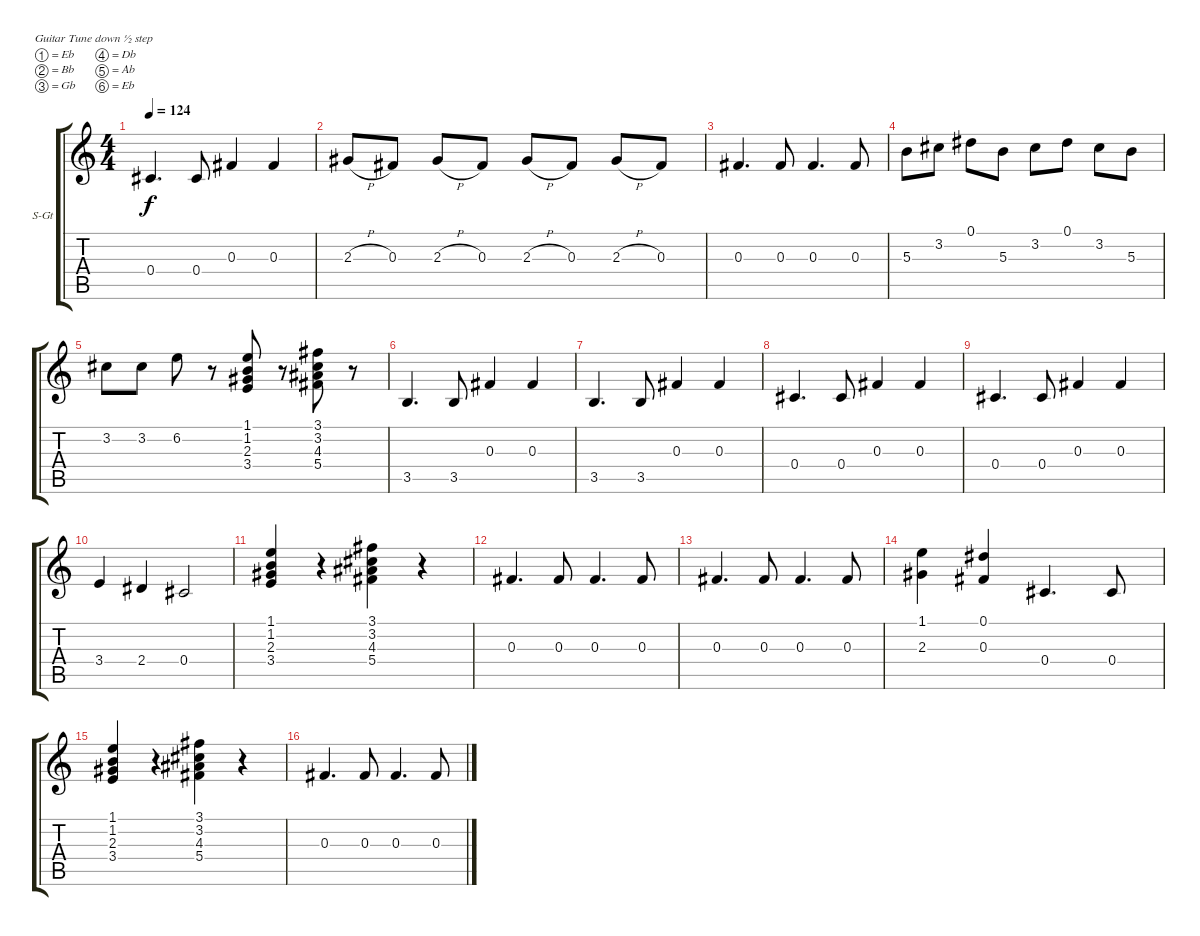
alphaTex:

\bracketExtendMode groupsimilarinstruments
\firstSystemTrackNameOrientation horizontal
\otherSystemsTrackNameOrientation horizontal
\track ("Gt 2" "S-Gt") {instrument acousticguitarsteel}
\staff {score tabs}
\tuning (Eb4 Bb3 Gb3 Db3 Ab2 Eb2)
\ts (4 4)
\tempo 124
\clef g2
\scale
1.03909
\ks c
0.4.4{d dy f} 0.4.8 0.3.4 0.3.4 |
\scale
0.960908 2.3{h}.8 0.3.8 2.3{h}.8 0.3.8 2.3{h}.8 0.3.8 2.3{h}.8 0.3.8 |
\scale
1.03909 0.3.4{d} 0.3.8 0.3.4{d} 0.3.8 |
\scale
0.960908 5.3.8 3.2.8 0.1.8 5.3.8 3.2.8 0.1.8 3.2.8 5.3.8 |
\scale
1.03909 3.2.8 3.2.8 6.2.8 r.8 (1.1 1.2 2.3 3.4).8 r.8 (3.1 3.2 4.3 5.4).8 r.8 |
\scale
0.960908 3.5.4{d} 3.5.8 0.3.4 0.3.4 |
\scale
1.03909 3.5.4{d} 3.5.8 0.3.4 0.3.4 |
\scale
0.960908 0.4.4{d} 0.4.8 0.3.4 0.3.4 |
\scale
1.03909 0.4.4{d} 0.4.8 0.3.4 0.3.4 |
\scale
0.960908 3.4.4 2.4.4 0.4.2 |
\scale
1.03909 (1.1 1.2 2.3 3.4).4 r.4 (3.1 3.2 4.3 5.4).4 r.4 |
\scale
0.960908 0.3.4{d} 0.3.8 0.3.4{d} 0.3.8 |
\scale
1.03909 0.3.4{d} 0.3.8 0.3.4{d} 0.3.8 |
\scale
0.960908 (2.3 1.1).4 (0.1 0.3).4 0.4.4{d} 0.4.8 |
\scale
1.03909 (1.1 1.2 2.3 3.4).4 r.4 (3.1 3.2 4.3 5.4).4 r.4 |
\scale
0.960908 0.3.4{d} 0.3.8 0.3.4{d} 0.3.8
